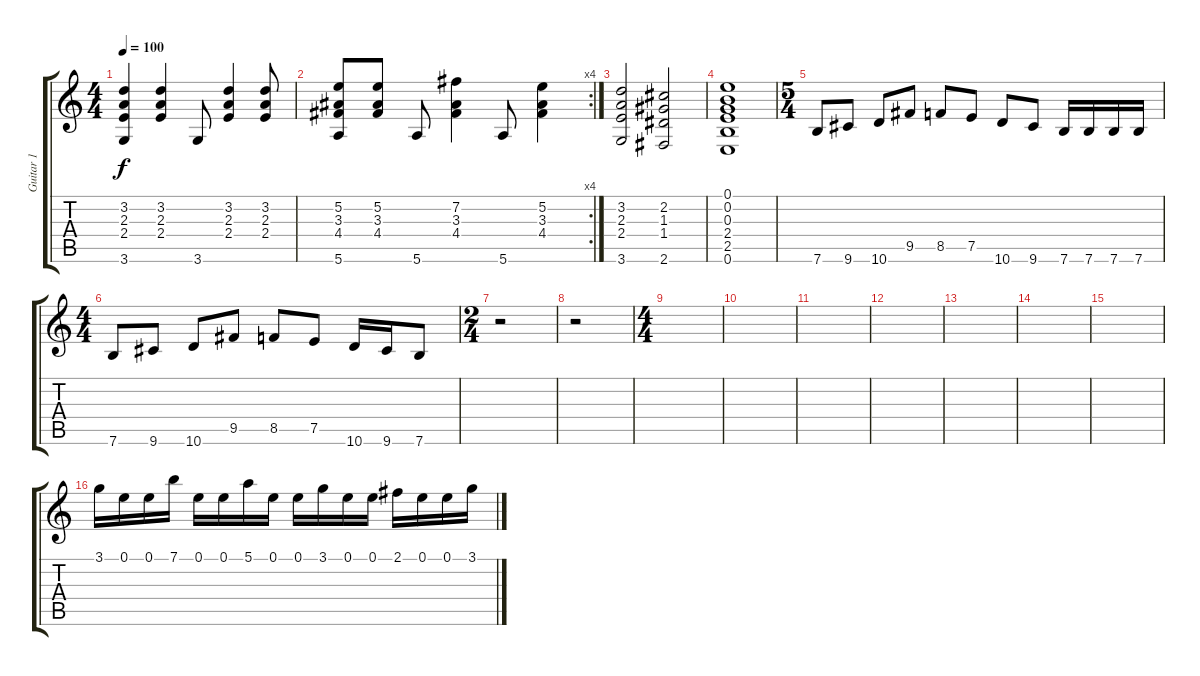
\track ("Guitar 1" "Guitar 1") {instrument acousticguitarnylon}
\staff {score tabs}
\tuning (E4 B3 G3 D3 A2 E2) {hide}
\ts (4 4)
\tempo 100
\clef g2
\ks c
(3.2 2.3 2.4 3.6).4{dy f instrument acousticguitarnylon} (3.2 2.3 2.4).4 3.6.8 (3.2 2.3 2.4).4 (3.2 2.3 2.4).8 |
\rc 4
(5.2 3.3 4.4 5.6).8 (5.2 3.3 4.4).8 5.6.8 (7.2 3.3 4.4).4 5.6.8 (5.2 3.3 4.4).4 |
(3.2 2.3 2.4 3.6).2 (2.2 1.3 1.4 2.6).2 |
(0.1 0.2 0.3 2.4 2.5 0.6).1 |
\ts (5 4)
7.6.8 9.6.8 10.6.8 9.5.8 8.5.8 7.5.8 10.6.8 9.6.8 7.6.16 7.6.16 7.6.16 7.6.16 |
\ts (4 4)
7.6.8 9.6.8 10.6.8 9.5.8 8.5.8 7.5.8 10.6.16 9.6.16 7.6.8 |
\ts (2 4)
r.2 |
r.2 |
\ts (4 4)
|
|
|
|
|
|
|
3.1.16 0.1.16 0.1.16 7.1.16 0.1.16 0.1.16 5.1.16 0.1.16 0.1.16 3.1.16 0.1.16 0.1.16 2.1.16 0.1.16 0.1.16 3.1.16
